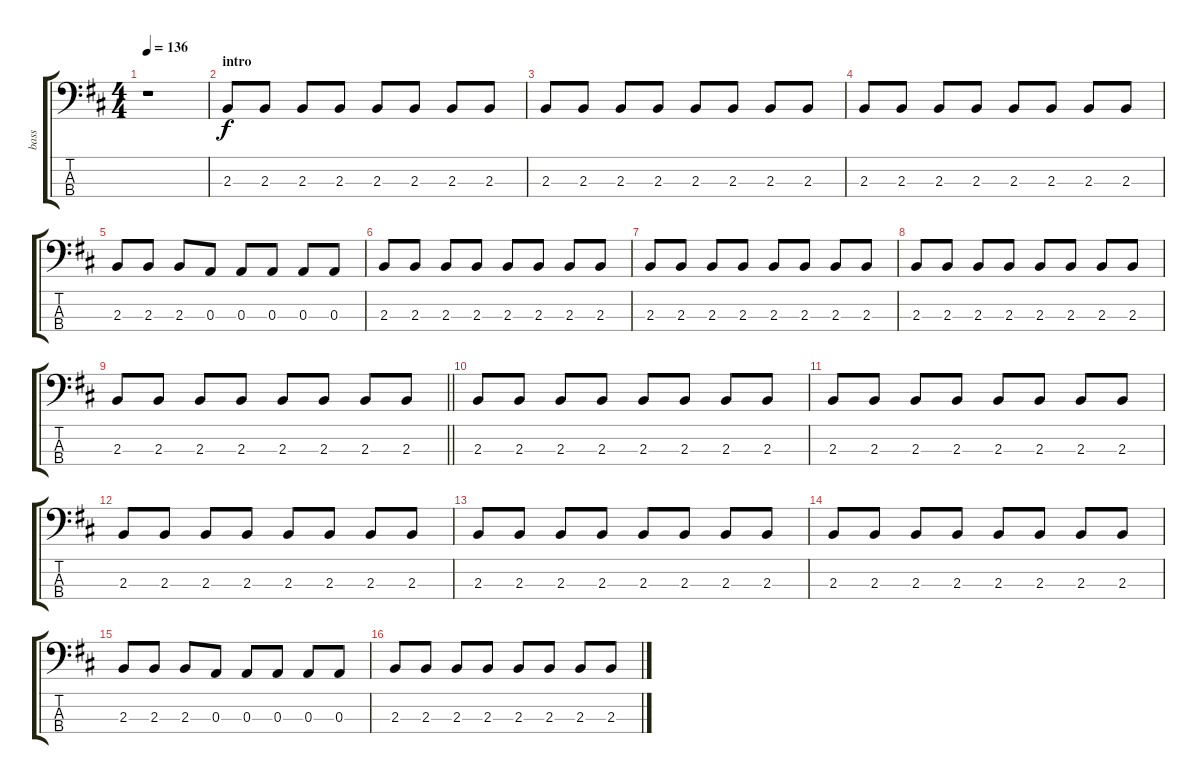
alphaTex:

\track ("bass" "bass") {instrument electricbassfinger}
\staff {score tabs}
\tuning (G2 D2 A1 E1) {hide}
\ts (4 4)
\tempo 136
\clef f4
\ks d
r.1{dy f instrument electricbassfinger} |
\section ("" "intro")
2.3.8 2.3.8 2.3.8 2.3.8 2.3.8 2.3.8 2.3.8 2.3.8 |
2.3.8 2.3.8 2.3.8 2.3.8 2.3.8 2.3.8 2.3.8 2.3.8 |
2.3.8 2.3.8 2.3.8 2.3.8 2.3.8 2.3.8 2.3.8 2.3.8 |
2.3.8 2.3.8 2.3.8 0.3.8 0.3.8 0.3.8 0.3.8 0.3.8 |
2.3.8 2.3.8 2.3.8 2.3.8 2.3.8 2.3.8 2.3.8 2.3.8 |
2.3.8 2.3.8 2.3.8 2.3.8 2.3.8 2.3.8 2.3.8 2.3.8 |
2.3.8 2.3.8 2.3.8 2.3.8 2.3.8 2.3.8 2.3.8 2.3.8 |
\barLineRight lightlight
2.3.8 2.3.8 2.3.8 2.3.8 2.3.8 2.3.8 2.3.8 2.3.8 |
2.3.8 2.3.8 2.3.8 2.3.8 2.3.8 2.3.8 2.3.8 2.3.8 |
2.3.8 2.3.8 2.3.8 2.3.8 2.3.8 2.3.8 2.3.8 2.3.8 |
2.3.8 2.3.8 2.3.8 2.3.8 2.3.8 2.3.8 2.3.8 2.3.8 |
2.3.8 2.3.8 2.3.8 2.3.8 2.3.8 2.3.8 2.3.8 2.3.8 |
2.3.8 2.3.8 2.3.8 2.3.8 2.3.8 2.3.8 2.3.8 2.3.8 |
2.3.8 2.3.8 2.3.8 0.3.8 0.3.8 0.3.8 0.3.8 0.3.8 |
2.3.8 2.3.8 2.3.8 2.3.8 2.3.8 2.3.8 2.3.8 2.3.8
